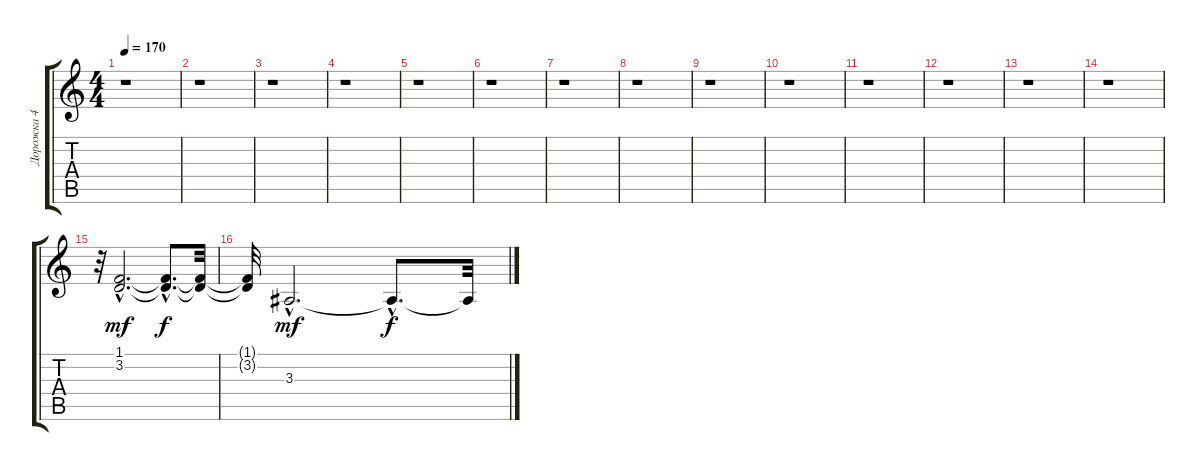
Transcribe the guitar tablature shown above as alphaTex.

\track ("Дорожка 4" "Дорожка 4") {instrument choiraahs}
\staff {score tabs}
\tuning (E4 B3 G3 D3 A2 E2) {hide}
\ts (4 4)
\tempo 170
\clef g2
\ks c
r.1{dy f} |
r.1 |
r.1 |
r.1 |
r.1 |
r.1 |
r.1 |
r.1 |
r.1 |
r.1 |
r.1 |
r.1 |
r.1 |
r.1 |
r.32 (1.1{hac} 3.2{hac}).2{d dy mf} (1.1{hac t} 3.2{hac t}).8{d dy f} (1.1{t} 3.2{t}).32 |
(1.1{t} 3.2{t}).32 3.3{hac}.2{d dy mf} 3.3{hac t}.8{d dy f} 3.3{t}.32
